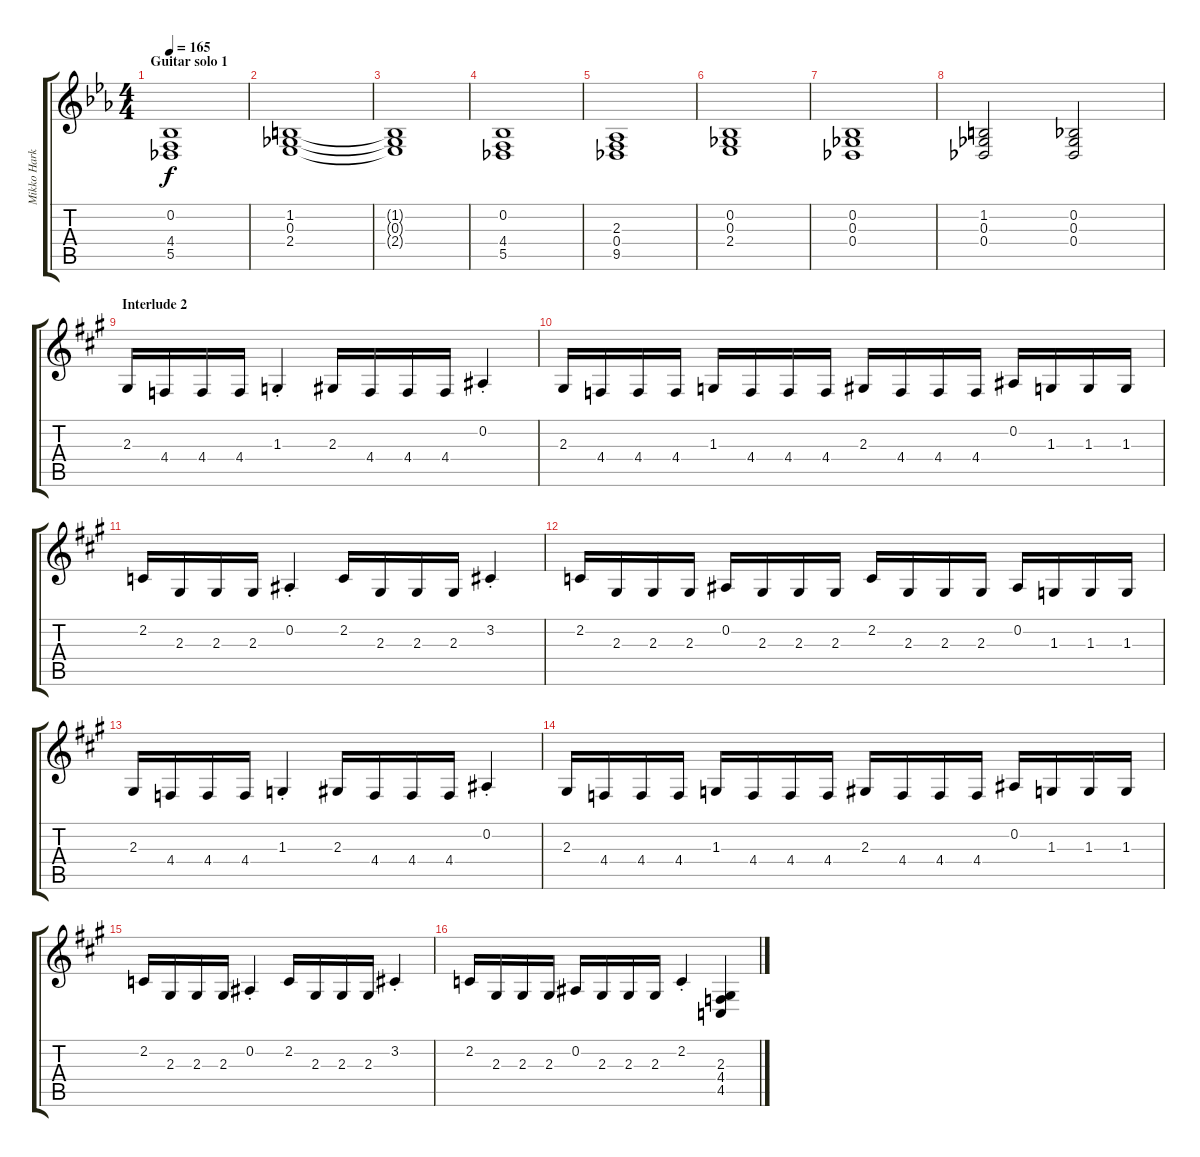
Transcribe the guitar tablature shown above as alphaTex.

\track ("Mikko Harkin RH" "Mikko Hark") {instrument harpsichord}
\staff {score tabs}
\tuning (Eb4 Bb3 Gb3 Db3 Ab2 Eb2) {hide}
\ts (4 4)
\section ("" "Guitar solo 1")
\tempo 165
\clef g2
\ks cminor
(0.2 4.4 5.5).1{dy f volume 12} |
(1.2 0.3 2.4).1 |
(1.2{t} 0.3{t} 2.4{t}).1 |
(0.2 4.4 5.5).1 |
(2.3 0.4 9.5).1 |
(0.2 0.3 2.4).1 |
(0.2 0.3 0.4).1 |
(1.2 0.3 0.4).2 (0.2 0.3 0.4).2 |
\section ("" "Interlude 2")
\ks f#minor
2.3.16{volume 12 instrument stringensemble1} 4.4.16 4.4.16 4.4.16 1.3{st}.4 2.3.16 4.4.16 4.4.16 4.4.16 0.2{st}.4 |
2.3.16 4.4.16 4.4.16 4.4.16 1.3.16 4.4.16 4.4.16 4.4.16 2.3.16 4.4.16 4.4.16 4.4.16 0.2.16 1.3.16 1.3.16 1.3.16 |
2.2.16 2.3.16 2.3.16 2.3.16 0.2{st}.4 2.2.16 2.3.16 2.3.16 2.3.16 3.2{st}.4 |
2.2.16 2.3.16 2.3.16 2.3.16 0.2.16 2.3.16 2.3.16 2.3.16 2.2.16 2.3.16 2.3.16 2.3.16 0.2.16 1.3.16 1.3.16 1.3.16 |
2.3.16 4.4.16 4.4.16 4.4.16 1.3{st}.4 2.3.16 4.4.16 4.4.16 4.4.16 0.2{st}.4 |
2.3.16 4.4.16 4.4.16 4.4.16 1.3.16 4.4.16 4.4.16 4.4.16 2.3.16 4.4.16 4.4.16 4.4.16 0.2.16 1.3.16 1.3.16 1.3.16 |
2.2.16 2.3.16 2.3.16 2.3.16 0.2{st}.4 2.2.16 2.3.16 2.3.16 2.3.16 3.2{st}.4 |
2.2.16 2.3.16 2.3.16 2.3.16 0.2.16 2.3.16 2.3.16 2.3.16 2.2{st}.4 (2.3 4.4 4.5).4
